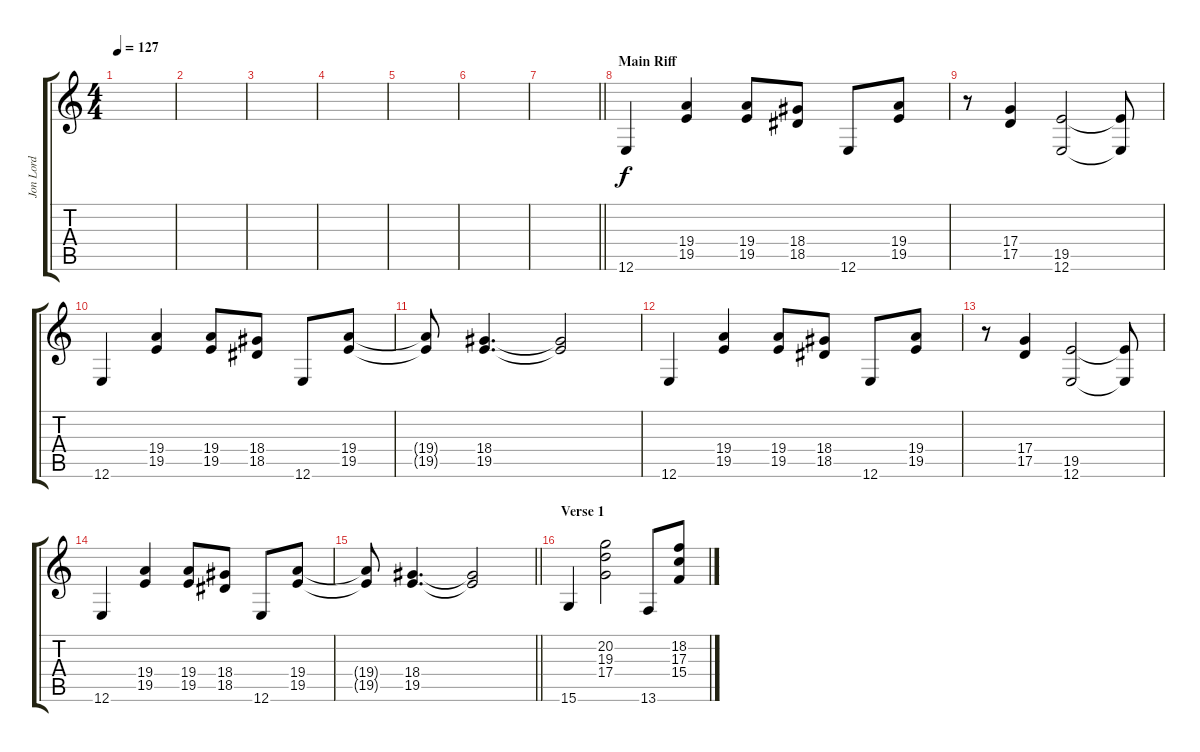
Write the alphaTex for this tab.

\track ("Jon Lord" "Jon Lord") {instrument drawbarorgan}
\staff {score tabs}
\tuning (E4 B3 G3 D3 A2 E2) {hide}
\ts (4 4)
\tempo 127
\clef g2
\ks c
|
|
|
|
|
|
\barLineRight lightlight
|
\section ("" "Main Riff")
12.6.4{volume 11} (19.4 19.5).4 (19.4 19.5).8 (18.4 18.5).8 12.6.8 (19.4 19.5).8 |
r.8 (17.4 17.5).4 (19.5 12.6).2 (19.5{t} 12.6{t}).8 |
12.6.4 (19.4 19.5).4 (19.4 19.5).8 (18.4 18.5).8 12.6.8 (19.4 19.5).8 |
(19.4{t} 19.5{t}).8 (18.4 19.5).4{d} (18.4{t} 19.5{t}).2 |
12.6.4 (19.4 19.5).4 (19.4 19.5).8 (18.4 18.5).8 12.6.8 (19.4 19.5).8 |
r.8 (17.4 17.5).4 (19.5 12.6).2 (19.5{t} 12.6{t}).8 |
12.6.4 (19.4 19.5).4 (19.4 19.5).8 (18.4 18.5).8 12.6.8 (19.4 19.5).8 |
\barLineRight lightlight
(19.4{t} 19.5{t}).8 (18.4 19.5).4{d} (18.4{t} 19.5{t}).2 |
\section ("" "Verse 1")
15.6.4 (20.2 19.3 17.4).2 13.6.8 (18.2 17.3 15.4).8
